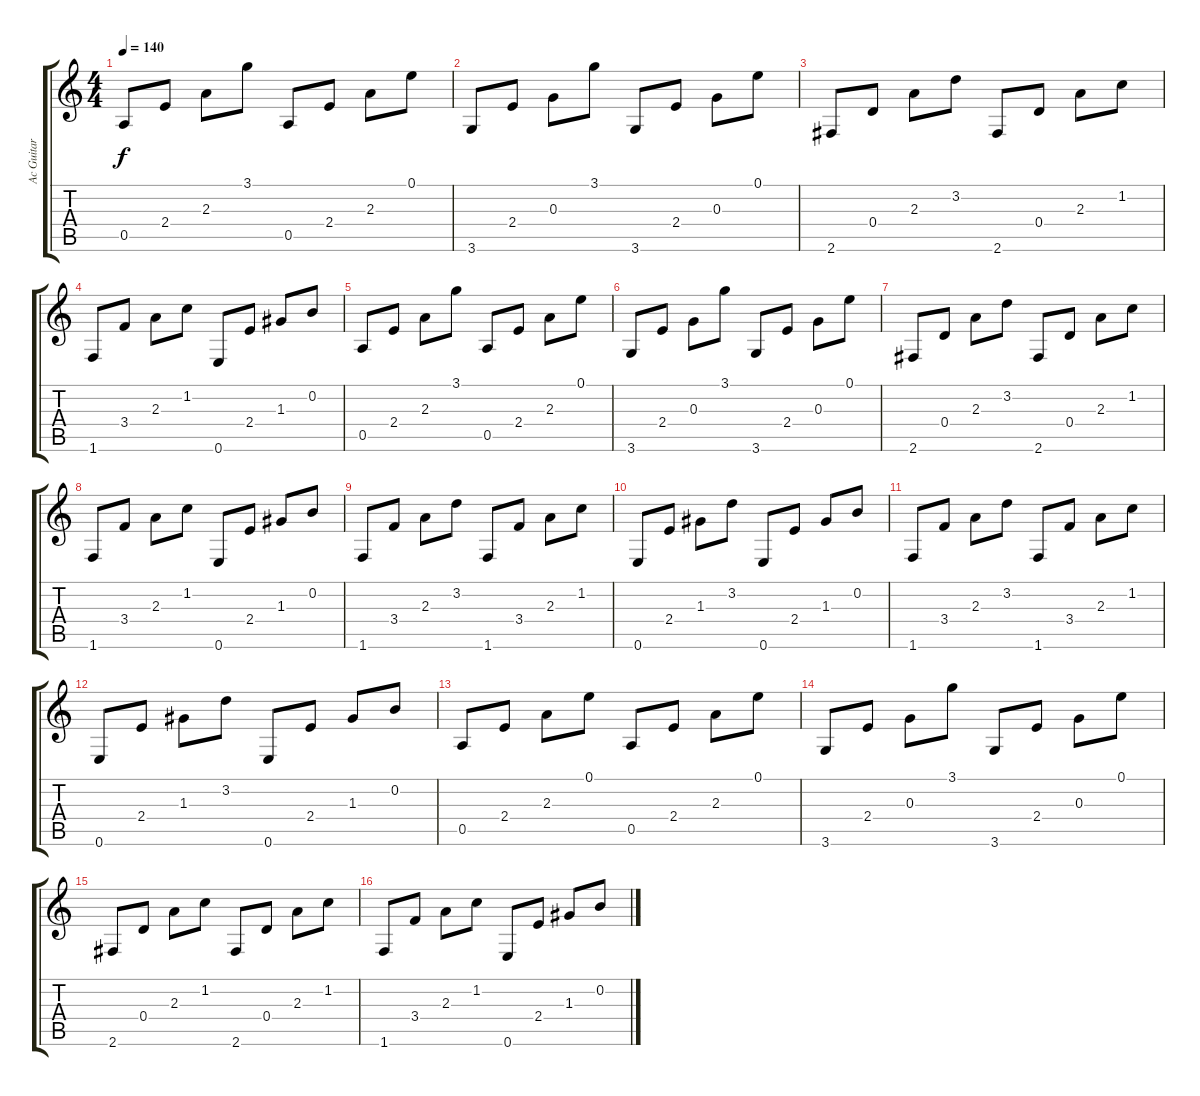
\track ("Ac Guitar (nylon)" "Ac Guitar ") {instrument acousticguitarnylon}
\staff {score tabs}
\tuning (E4 B3 G3 D3 A2 E2) {hide}
\ts (4 4)
\tempo 140
\clef g2
\ks c
0.5.8{dy f} 2.4.8 2.3.8 3.1.8 0.5.8 2.4.8 2.3.8 0.1.8 |
3.6.8 2.4.8 0.3.8 3.1.8 3.6.8 2.4.8 0.3.8 0.1.8 |
2.6.8 0.4.8 2.3.8 3.2.8 2.6.8 0.4.8 2.3.8 1.2.8 |
1.6.8 3.4.8 2.3.8 1.2.8 0.6.8 2.4.8 1.3.8 0.2.8 |
0.5.8 2.4.8 2.3.8 3.1.8 0.5.8 2.4.8 2.3.8 0.1.8 |
3.6.8 2.4.8 0.3.8 3.1.8 3.6.8 2.4.8 0.3.8 0.1.8 |
2.6.8 0.4.8 2.3.8 3.2.8 2.6.8 0.4.8 2.3.8 1.2.8 |
1.6.8 3.4.8 2.3.8 1.2.8 0.6.8 2.4.8 1.3.8 0.2.8 |
1.6.8 3.4.8 2.3.8 3.2.8 1.6.8 3.4.8 2.3.8 1.2.8 |
0.6.8 2.4.8 1.3.8 3.2.8 0.6.8 2.4.8 1.3.8 0.2.8 |
1.6.8 3.4.8 2.3.8 3.2.8 1.6.8 3.4.8 2.3.8 1.2.8 |
0.6.8 2.4.8 1.3.8 3.2.8 0.6.8 2.4.8 1.3.8 0.2.8 |
0.5.8 2.4.8 2.3.8 0.1.8 0.5.8 2.4.8 2.3.8 0.1.8 |
3.6.8 2.4.8 0.3.8 3.1.8 3.6.8 2.4.8 0.3.8 0.1.8 |
2.6.8 0.4.8 2.3.8 1.2.8 2.6.8 0.4.8 2.3.8 1.2.8 |
1.6.8 3.4.8 2.3.8 1.2.8 0.6.8 2.4.8 1.3.8 0.2.8
